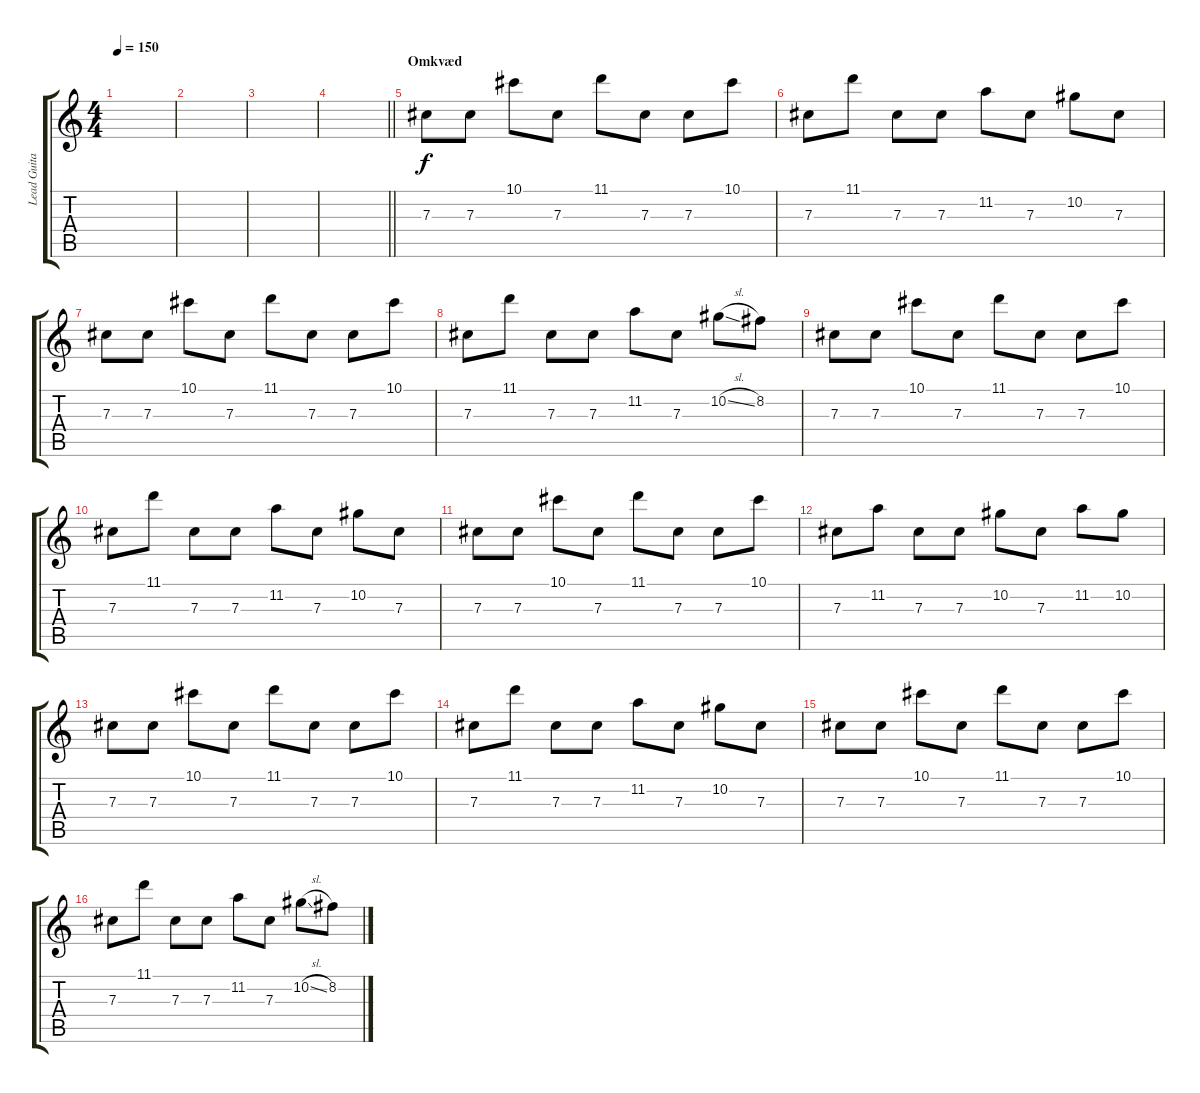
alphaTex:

\track ("Lead Guitar" "Lead Guita") {instrument distortionguitar}
\staff {score tabs}
\tuning (Eb4 Bb3 Gb3 Db3 Ab2 Db2) {hide}
\ts (4 4)
\tempo 150
\clef g2
\ks c
|
|
|
\barLineRight lightlight
|
\section ("" "Omkvæd")
7.3.8{instrument distortionguitar} 7.3.8 10.1.8 7.3.8 11.1.8 7.3.8 7.3.8 10.1.8 |
7.3.8 11.1.8 7.3.8 7.3.8 11.2.8 7.3.8 10.2.8 7.3.8 |
7.3.8 7.3.8 10.1.8 7.3.8 11.1.8 7.3.8 7.3.8 10.1.8 |
7.3.8 11.1.8 7.3.8 7.3.8 11.2.8 7.3.8 10.2{sl}.8 8.2.8 |
7.3.8 7.3.8 10.1.8 7.3.8 11.1.8 7.3.8 7.3.8 10.1.8 |
7.3.8 11.1.8 7.3.8 7.3.8 11.2.8 7.3.8 10.2.8 7.3.8 |
7.3.8 7.3.8 10.1.8 7.3.8 11.1.8 7.3.8 7.3.8 10.1.8 |
7.3.8 11.2.8 7.3.8 7.3.8 10.2.8 7.3.8 11.2.8 10.2.8 |
7.3.8{instrument distortionguitar} 7.3.8 10.1.8 7.3.8 11.1.8 7.3.8 7.3.8 10.1.8 |
7.3.8 11.1.8 7.3.8 7.3.8 11.2.8 7.3.8 10.2.8 7.3.8 |
7.3.8 7.3.8 10.1.8 7.3.8 11.1.8 7.3.8 7.3.8 10.1.8 |
7.3.8 11.1.8 7.3.8 7.3.8 11.2.8 7.3.8 10.2{sl}.8 8.2.8
